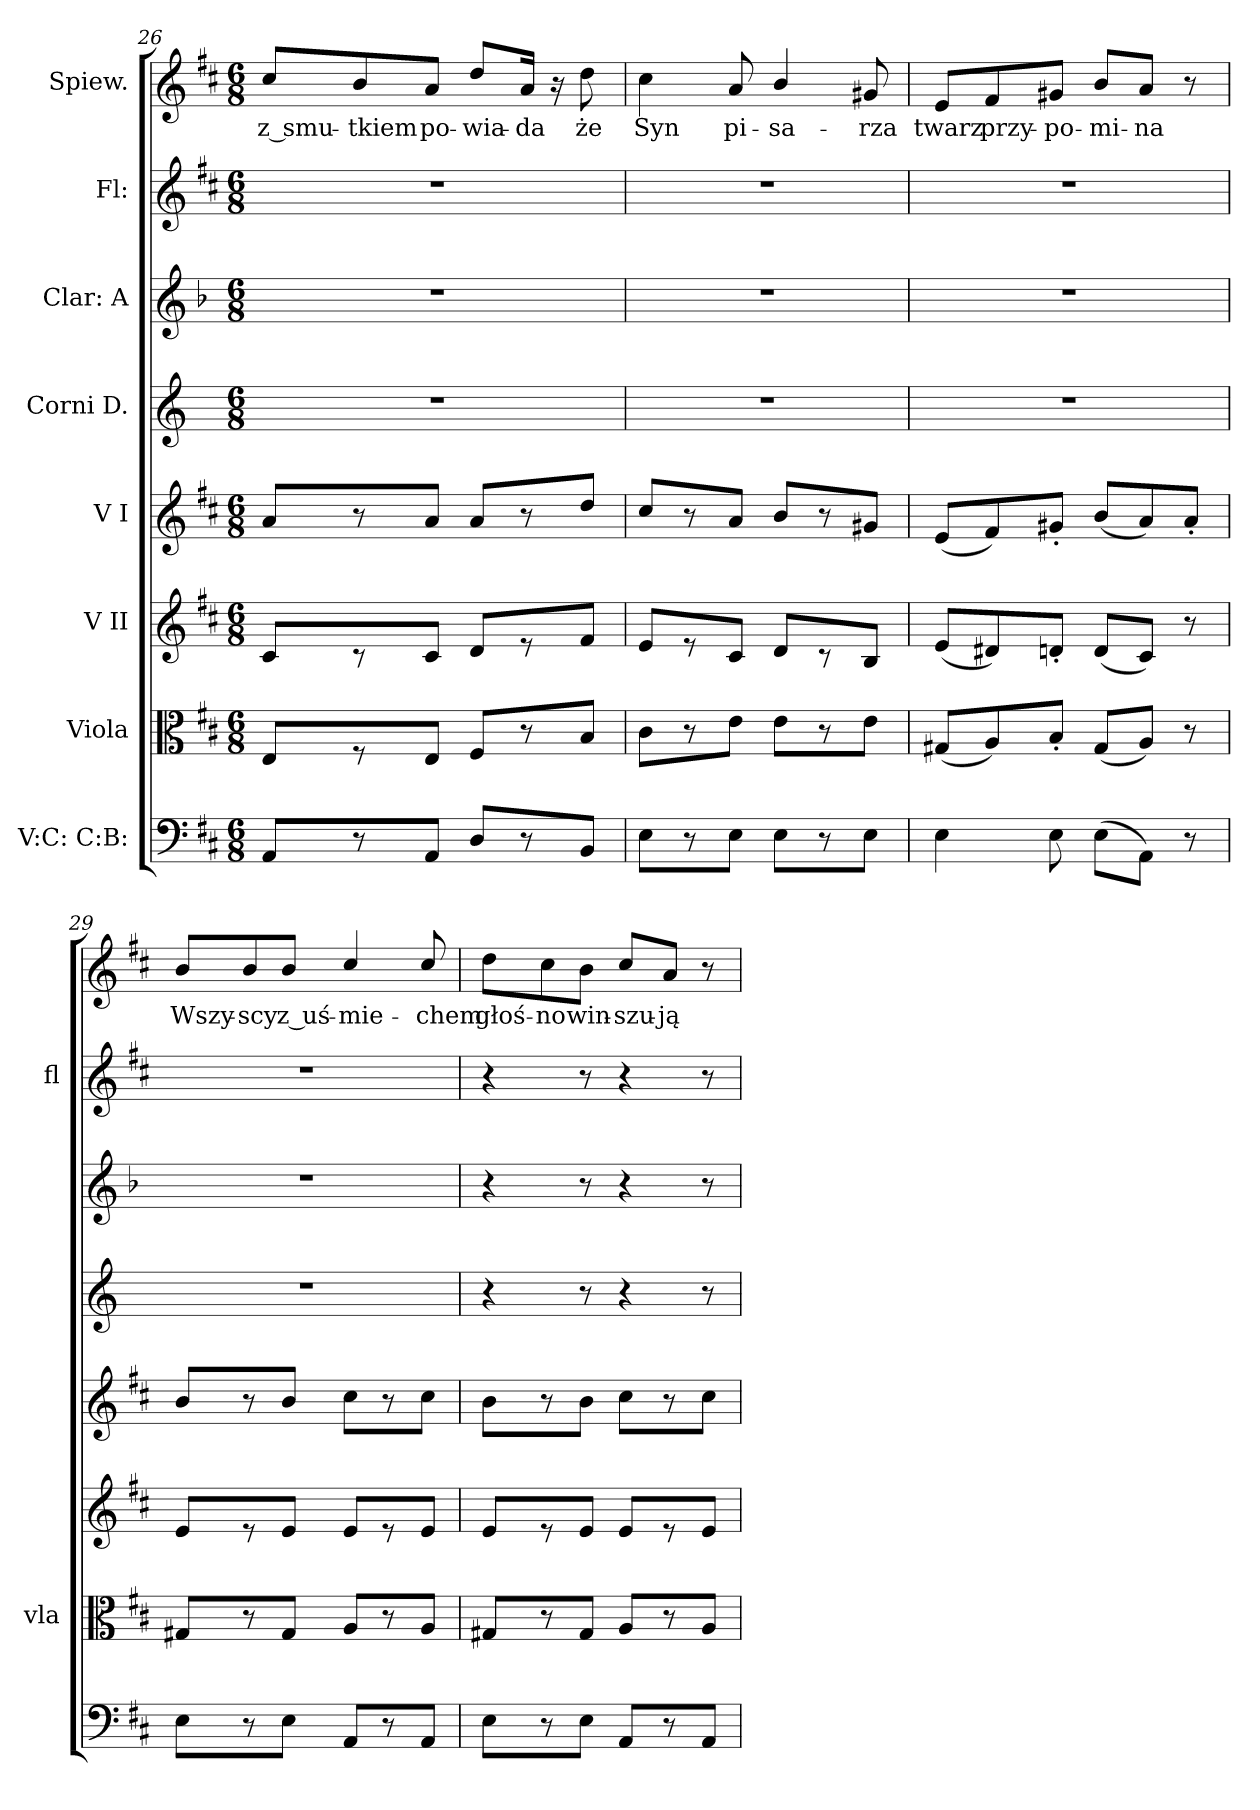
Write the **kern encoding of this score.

**kern	**kern	**kern	**kern	**kern	**kern	**kern	**kern	**text
*part8	*part7	*part6	*part5	*part4	*part3	*part2	*part1	*part1
*staff8	*staff7	*staff6	*staff5	*staff4	*staff3	*staff2	*staff1	*staff1
*I"V:C: C:B:	*I"Viola	*I"V II	*I"V I	*I"Corni D.	*I"Clar: A	*I"Fl:	*I"Spiew.	*
*	*I'vla	*	*	*	*	*I'fl	*	*
*clefF4	*clefC3	*clefG2	*clefG2	*clefG2	*clefG2	*clefG2	*clefG2	*
*	*	*	*	*ITrd6c10	*ITrd2c3	*	*	*
*k[f#c#]	*k[f#c#]	*k[f#c#]	*k[f#c#]	*k[f#c#]	*k[f#c#]	*k[f#c#]	*k[f#c#]	*
*M6/8	*M6/8	*M6/8	*M6/8	*M6/8	*M6/8	*M6/8	*M6/8	*
=26	=26	=26	=26	=26	=26	=26	=26	=26
8AA/L	8E/L	8c#/L	8a/L	2.r	2.r	2.r	8cc#/L	z smu-
8r	8r	8r	8r	.	.	.	8b/	-tkiem
8AA/J	8E/J	8c#/J	8a/J	.	.	.	8a/J	po-
8D/L	8F#/L	8d/L	8a/L	.	.	.	8dd/L	-wia-
8r	8r	8r	8r	.	.	.	16a/Jk	-da
.	.	.	.	.	.	.	16r	.
8BB/J	8B/J	8f#/J	8dd/J	.	.	.	8dd\	że
=27	=27	=27	=27	=27	=27	=27	=27	=27
8E\L	8c#\L	8e/L	8cc#/L	2.r	2.r	2.r	4cc#\	Syn
8r	8r	8r	8r	.	.	.	.	.
8E\J	8e\J	8c#/J	8a/J	.	.	.	8a/	pi-
8E\L	8e\L	8d/L	8b/L	.	.	.	4b/	-sa-
8r	8r	8r	8r	.	.	.	.	.
8E\J	8e\J	8B/J	8g#X/J	.	.	.	8g#X/	-rza
=28	=28	=28	=28	=28	=28	=28	=28	=28
4E\	(<8G#X/L	(<8e/L	(<8e/L	2.r	2.r	2.r	8e/L	twarz
.	8A/)	8d#X/)	8f#/)	.	.	.	8f#/	przy-
8E\	8B'</J	8dn'</J	8g#X'</J	.	.	.	8g#X/J	-po-
(>8E\L	(<8G#/L	(<8d/L	(<8b/L	.	.	.	8b/L	-mi-
8AA\J)	8A/J)	8c#/J)	8a/)	.	.	.	8a/J	-na
8r	8r	8r	8a'</J	.	.	.	8r	.
=29	=29	=29	=29	=29	=29	=29	=29	=29
8E\L	8G#X/L	8e/L	8b/L	2.r	2.r	2.r	8b/L	Wszy-
8r	8r	8r	8r	.	.	.	8b/	-scy
8E\J	8G#/J	8e/J	8b/J	.	.	.	8b/J	z uś-
8AA/L	8A/L	8e/L	8cc#\L	.	.	.	4cc#/	-mie-
8r	8r	8r	8r	.	.	.	.	.
8AA/J	8A/J	8e/J	8cc#\J	.	.	.	8cc#/	-chem
=30	=30	=30	=30	=30	=30	=30	=30	=30
8E\L	8G#X/L	8e/L	8b\L	4r	4r	4r	8dd\L	głoś-
8r	8r	8r	8r	.	.	.	8cc#\	-no
8E\J	8G#/J	8e/J	8b\J	8r	8r	8r	8b\J	win-
8AA/L	8A/L	8e/L	8cc#\L	4r	4r	4r	8cc#/L	-szu-
8r	8r	8r	8r	.	.	.	8a/J	-ją
8AA/J	8A/J	8e/J	8cc#\J	8r	8r	8r	8r	.
=	=	=	=	=	=	=	=	=
*-	*-	*-	*-	*-	*-	*-	*-	*-
